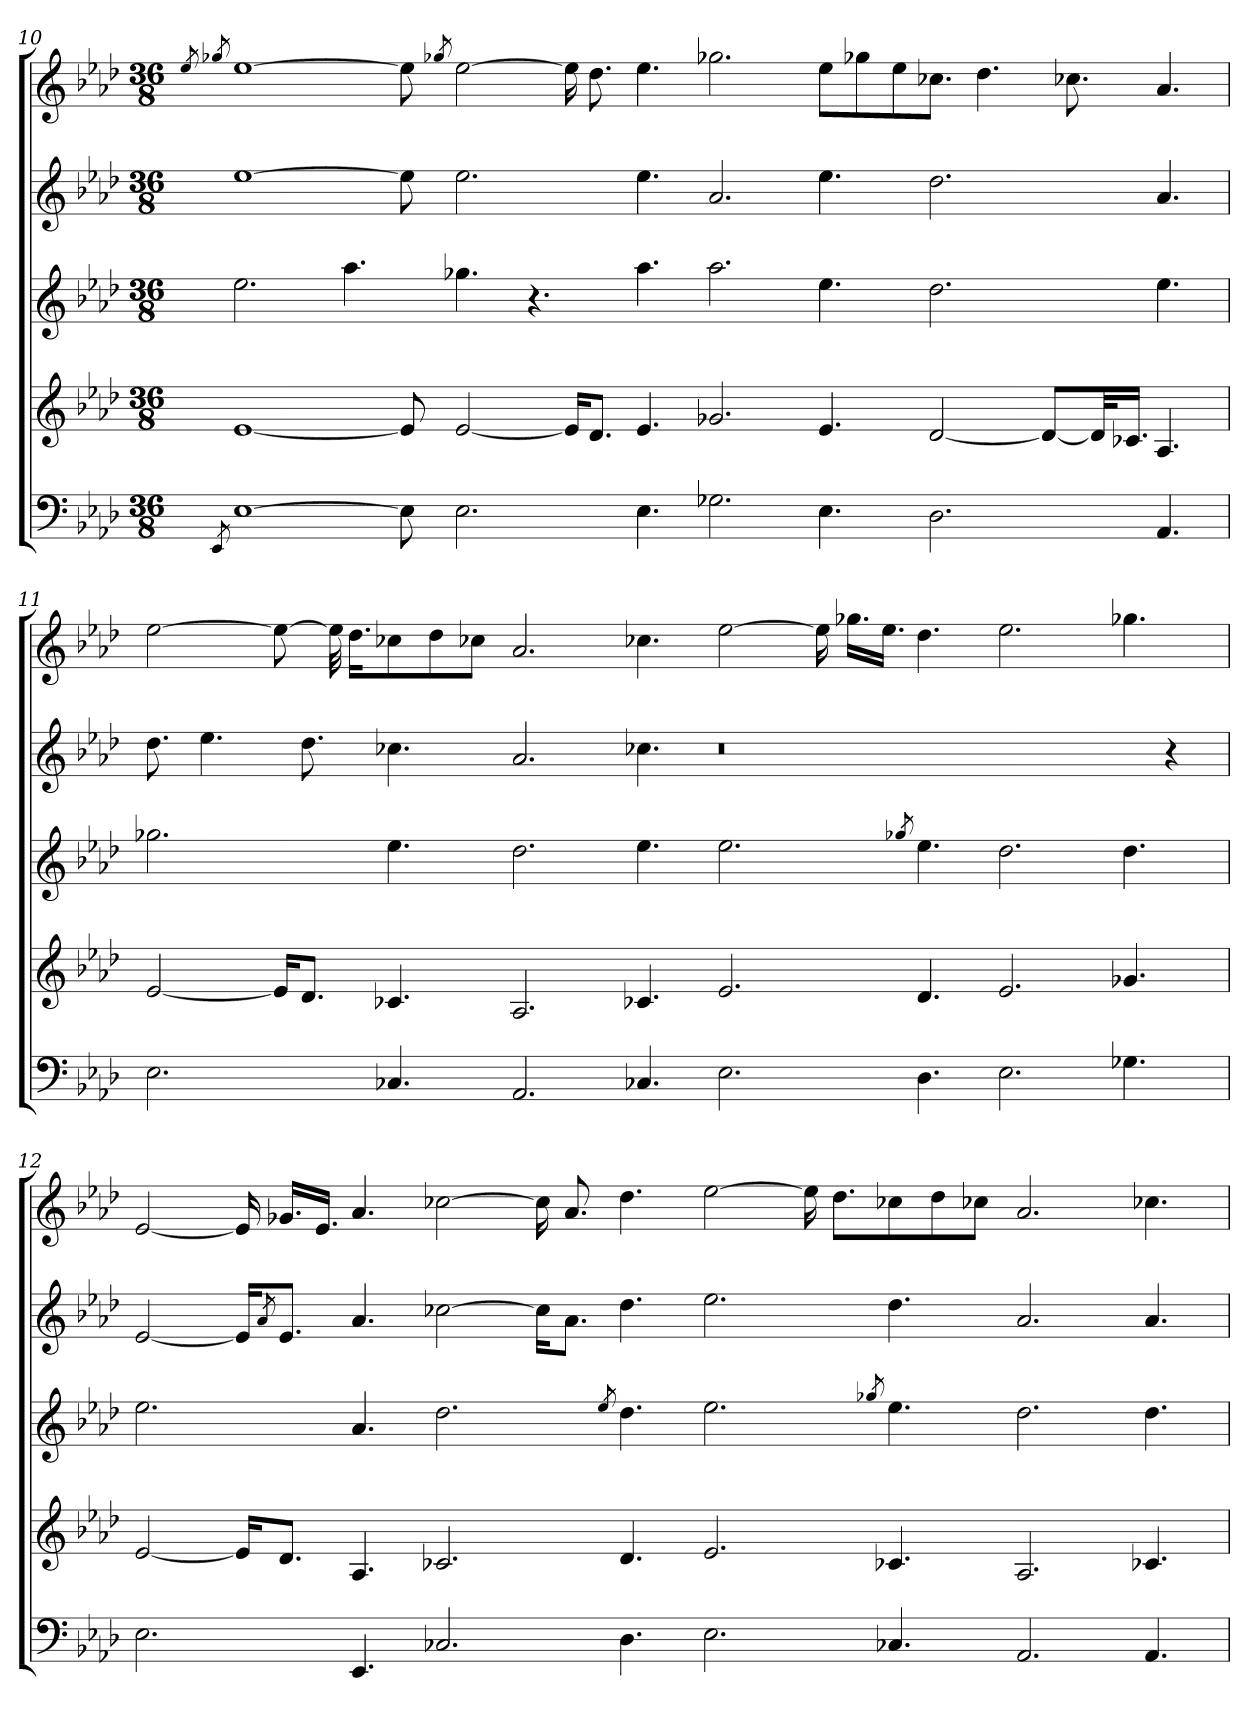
**kern	**kern	**kern	**kern	**kern
*part5	*part4	*part3	*part2	*part1
*staff5	*staff4	*staff3	*staff2	*staff1
*clefF4	*clefG2	*clefG2	*clefG2	*clefG2
*k[b-e-a-d-]	*k[b-e-a-d-]	*k[b-e-a-d-]	*k[b-e-a-d-]	*k[b-e-a-d-]
*M36/8	*M36/8	*M36/8	*M36/8	*M36/8
=10	=10	=10	=10	=10
.	.	.	.	8qee-
8qEE-	.	.	.	8qgg-X
[1E-	[1e-	2.ee-	[1ee-	[1ee-
.	.	4.aa-	.	.
8E-]	8e-]	.	8ee-]	8ee-]
.	.	.	.	8qgg-X
2.E-	[2e-	4.gg-X	2.ee-	[2ee-
.	.	4.r	.	.
.	16e-/KL]	.	.	16ee-]
.	8.d-/J	.	.	8.dd-
4.E-	4.e-	4.aa-	4.ee-	4.ee-
2.G-X	2.g-X	2.aa-	2.a-	2.gg-X
4.E-	4.e-	4.ee-	4.ee-	8ee-\L
.	.	.	.	8gg-X\
.	.	.	.	8ee-\
2.D-	[2d-	2.dd-	2.dd-	8.cc-X\J
.	.	.	.	4.dd-
.	8d-/L_	.	.	.
.	.	.	.	8.cc-X
.	32d-/KL]	.	.	.
.	16.c-X/JJ	.	.	.
4.AA-	4.A-	4.ee-	4.a-	4.a-
=11	=11	=11	=11	=11
2.E-	[2e-	2.gg-X	8.dd-	[2ee-
.	.	.	4.ee-	.
.	16e-/KL]	.	.	8ee-_
.	8.d-/J	.	8.dd-	.
.	.	.	.	32ee-]
.	.	.	.	16.dd-\KL
4.C-X	4.c-X	4.ee-	4.cc-X	8cc-X\
.	.	.	.	8dd-\
.	.	.	.	8cc-X\J
2.AA-	2.A-	2.dd-	2.a-	2.a-
4.C-X	4.c-X	4.ee-	4.cc-X	4.cc-X
2.E-	2.e-	2.ee-	0r	[2ee-
.	.	.	.	16ee-]
.	.	.	.	16.gg-X\LL
.	.	.	.	16.ee-\JJ
.	.	8qgg-X	.	.
4.D-	4.d-	4.ee-	.	4.dd-
2.E-	2.e-	2.dd-	.	2.ee-
4.G-X	4.g-X	4.dd-	.	4.gg-X
.	.	.	4r	.
=12	=12	=12	=12	=12
2.E-	[2e-	2.ee-	[2e-	[2e-
.	16e-/KL]	.	16e-/KL]	16e-]
.	.	.	8qa-/	.
.	8.d-/J	.	8.e-/J	16.g-X/LL
.	.	.	.	16.e-/JJ
4.EE-	4.A-	4.a-	4.a-	4.a-
2.C-X	2.c-X	2.dd-	[2cc-X	[2cc-X
.	.	.	16cc-\KL]	16cc-]
.	.	.	8.a-\J	8.a-
.	.	8qee-	.	.
4.D-	4.d-	4.dd-	4.dd-	4.dd-
2.E-	2.e-	2.ee-	2.ee-	[2ee-
.	.	.	.	16ee-]
.	.	.	.	8.dd-\L
.	.	8qgg-X	.	.
4.C-X	4.c-X	4.ee-	4.dd-	8cc-X\
.	.	.	.	8dd-\
.	.	.	.	8cc-X\J
2.AA-	2.A-	2.dd-	2.a-	2.a-
4.AA-	4.c-X	4.dd-	4.a-	4.cc-X
=	=	=	=	=
*-	*-	*-	*-	*-
